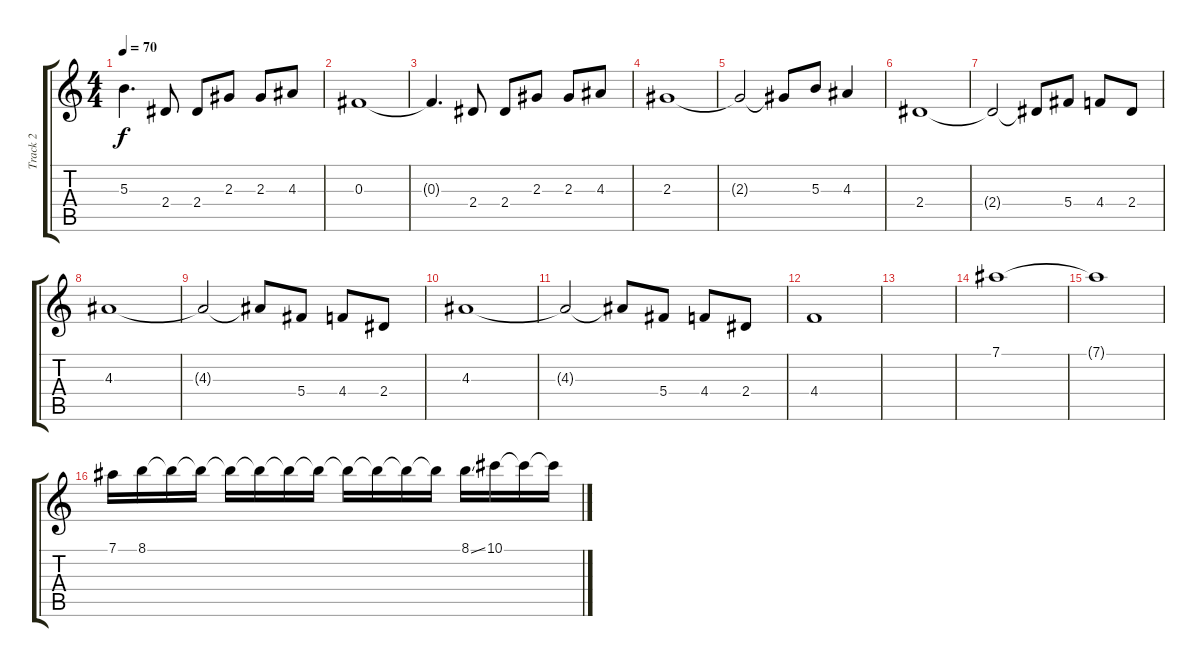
\track ("Track 2" "Track 2") {instrument distortionguitar}
\staff {score tabs}
\tuning (Eb4 Bb3 Gb3 Db3 Ab2 Eb2) {hide}
\ts (4 4)
\tempo 70
\clef g2
\ks c
5.3{t}.4{d dy f} 2.4.8 2.4.8 2.3.8 2.3.8 4.3.8 |
0.3.1 |
0.3{t}.4{d} 2.4.8 2.4.8 2.3.8 2.3.8 4.3.8 |
2.3.1 |
2.3{t}.2 2.3{t}.8 5.3.8 4.3.4 |
2.4.1 |
2.4{t}.2 2.4{t}.8 5.4.8 4.4.8 2.4.8 |
4.3.1 |
4.3{t}.2 4.3{t}.8 5.4.8 4.4.8 2.4.8 |
4.3.1 |
4.3{t}.2 4.3{t}.8 5.4.8 4.4.8 2.4.8 |
4.4.1 |
|
7.1.1{volume 13} |
7.1{t}.1 |
7.1.16 8.1.16 8.1{t}.16 8.1{t}.16 8.1{t}.16 8.1{t}.16 8.1{t}.16 8.1{t}.16 8.1{t}.16 8.1{t}.16 8.1{t}.16 8.1{t}.16 8.1{ss}.16 10.1.16 10.1{t}.16 10.1{t}.16
